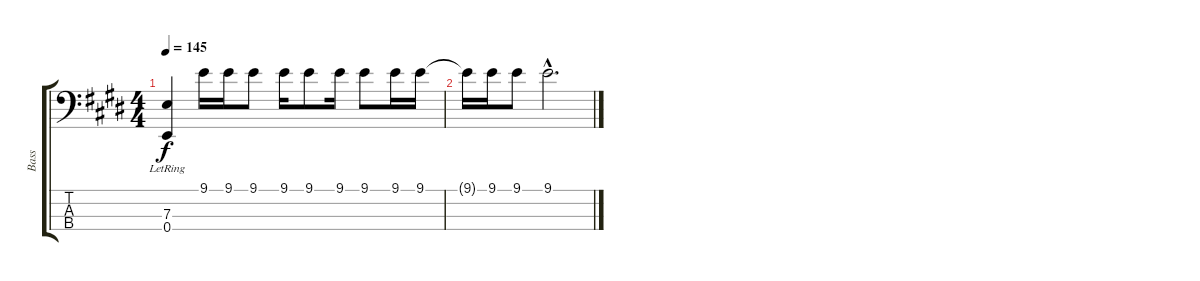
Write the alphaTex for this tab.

\track ("Bass" "Bass") {instrument electricbasspick}
\staff {score tabs}
\tuning (G2 D2 A1 E1) {hide}
\ts (4 4)
\tempo 145
\clef f4
\ks e
(7.3 0.4{lr}).4{dy f} 9.1.16 9.1.16 9.1.8 9.1.16 9.1.8 9.1.16 9.1.8 9.1.16 9.1.16 |
9.1{t}.16 9.1.16 9.1.8 9.1{hac}.2{d}
